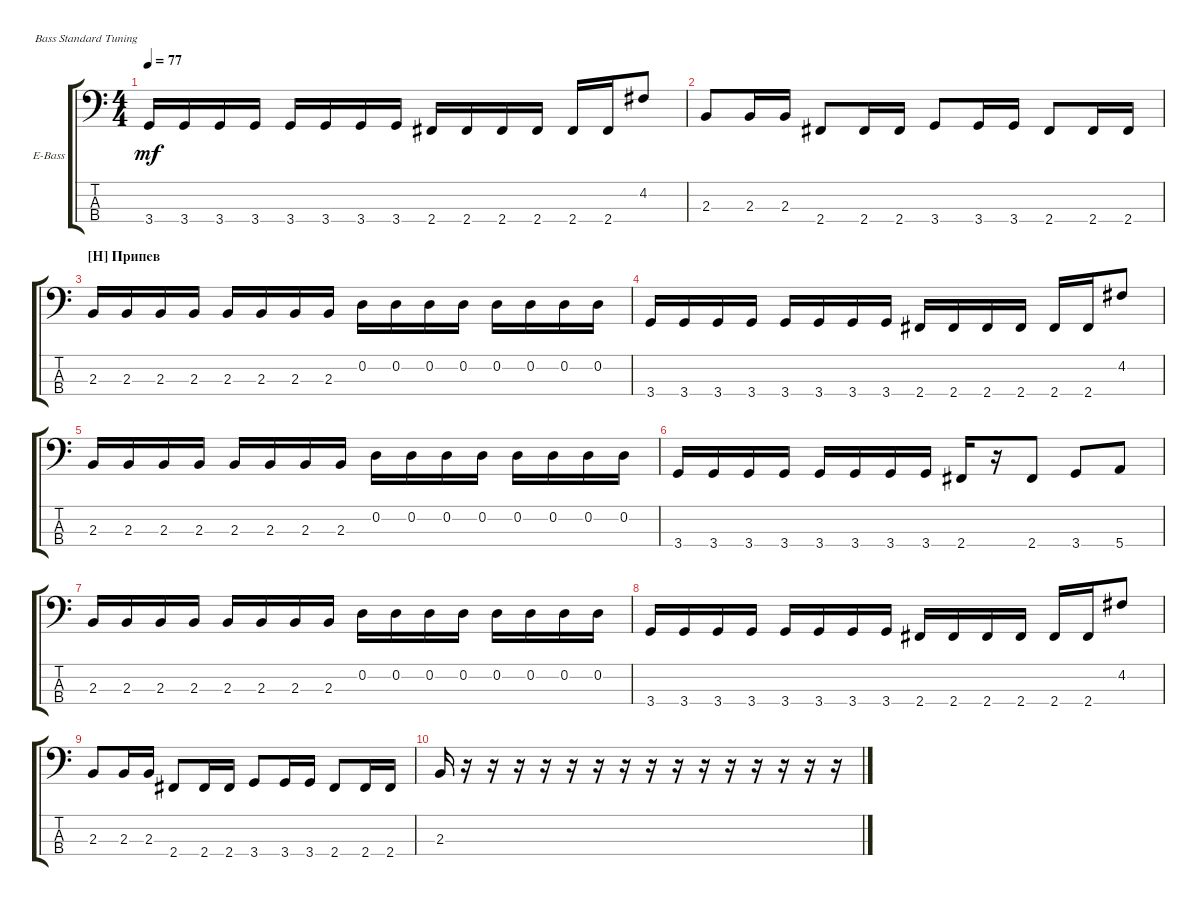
\bracketExtendMode groupsimilarinstruments
\firstSystemTrackNameOrientation horizontal
\otherSystemsTrackNameOrientation horizontal
\track ("Electric Bass" "E-Bass") {instrument electricbassfinger}
\staff {score tabs}
\tuning (G2 D2 A1 E1)
\ts (4 4)
\tempo 77
\clef f4
\scale
0.333333
\ks c
3.4.16{dy mf} 3.4.16 3.4.16 3.4.16 3.4.16 3.4.16 3.4.16 3.4.16 2.4.16 2.4.16 2.4.16 2.4.16 2.4.16 2.4.16 4.2.8 |
\scale
0.333333 2.3.8 2.3.16 2.3.16 2.4.8 2.4.16 2.4.16 3.4.8 3.4.16 3.4.16 2.4.8 2.4.16 2.4.16 |
\section ("H" "Припев")
\scale
0.333333 2.3.16 2.3.16 2.3.16 2.3.16 2.3.16 2.3.16 2.3.16 2.3.16 0.2.16 0.2.16 0.2.16 0.2.16 0.2.16 0.2.16 0.2.16 0.2.16 |
\scale
0.333333 3.4.16 3.4.16 3.4.16 3.4.16 3.4.16 3.4.16 3.4.16 3.4.16 2.4.16 2.4.16 2.4.16 2.4.16 2.4.16 2.4.16 4.2.8 |
\scale
0.333333 2.3.16 2.3.16 2.3.16 2.3.16 2.3.16 2.3.16 2.3.16 2.3.16 0.2.16 0.2.16 0.2.16 0.2.16 0.2.16 0.2.16 0.2.16 0.2.16 |
\scale
0.333333 3.4.16 3.4.16 3.4.16 3.4.16 3.4.16 3.4.16 3.4.16 3.4.16 2.4.16 r.16 2.4.8 3.4.8 5.4.8 |
\scale
0.333333 2.3.16 2.3.16 2.3.16 2.3.16 2.3.16 2.3.16 2.3.16 2.3.16 0.2.16 0.2.16 0.2.16 0.2.16 0.2.16 0.2.16 0.2.16 0.2.16 |
\scale
0.333333 3.4.16 3.4.16 3.4.16 3.4.16 3.4.16 3.4.16 3.4.16 3.4.16 2.4.16 2.4.16 2.4.16 2.4.16 2.4.16 2.4.16 4.2.8 |
\scale
0.333333 2.3.8 2.3.16 2.3.16 2.4.8 2.4.16 2.4.16 3.4.8 3.4.16 3.4.16 2.4.8 2.4.16 2.4.16 |
\scale
0.333333 2.3.16 r.16 r.16 r.16 r.16 r.16 r.16 r.16 r.16 r.16 r.16 r.16 r.16 r.16 r.16 r.16
